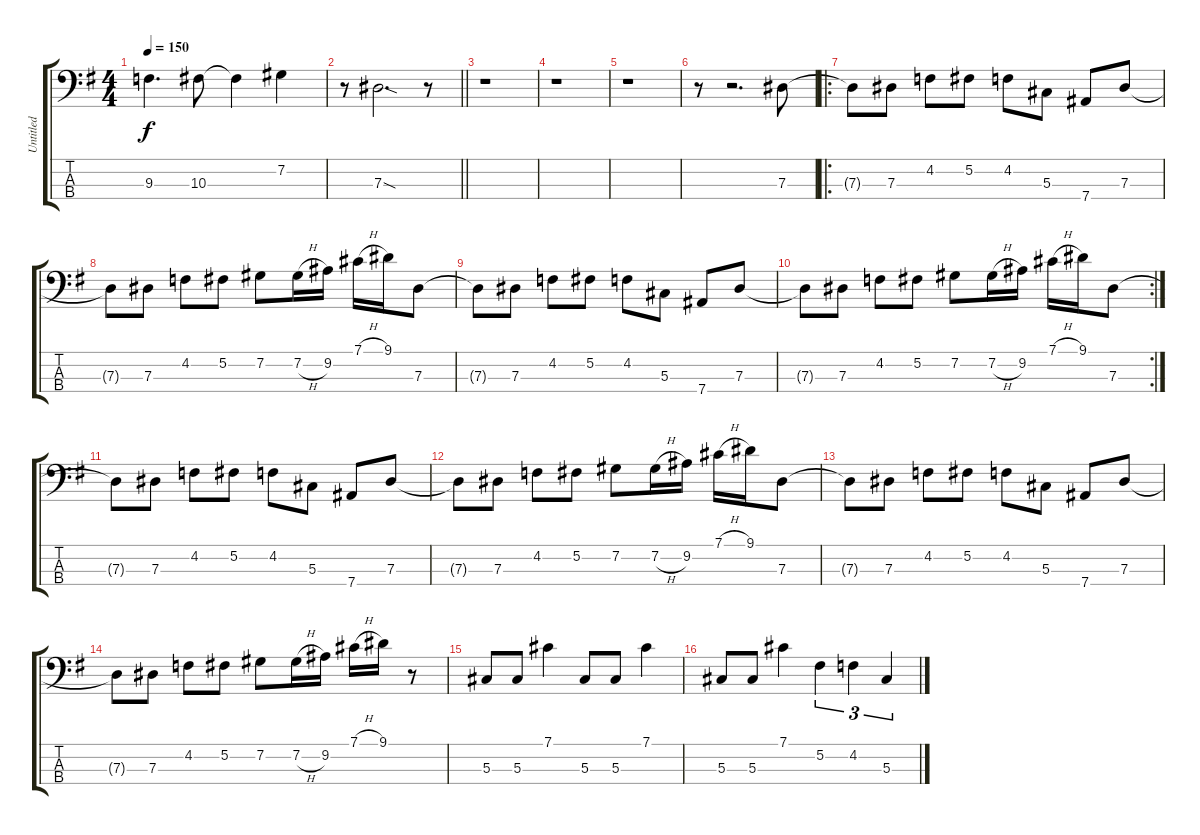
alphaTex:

\track ("Untitled" "Untitled") {instrument electricbassfinger}
\staff {score tabs}
\tuning (Gb2 Db2 Ab1 Eb1) {hide}
\ts (4 4)
\tempo 150
\clef f4
\ks g
9.3.4{d dy f} 10.3.8 10.3{t}.4 7.2.4 |
\barLineRight lightlight
r.8 7.3{sod}.2{d} r.8 |
r.1 |
r.1 |
r.1 |
r.8 r.2{d} 7.3.8 |
\ro
7.3{t}.8 7.3.8 4.2.8 5.2.8 4.2.8 5.3.8 7.4.8 7.3.8 |
7.3{t}.8 7.3.8 4.2.8 5.2.8 7.2.8 7.2{h}.16 9.2.16 7.1{h}.16 9.1.16 7.3.8 |
7.3{t}.8 7.3.8 4.2.8 5.2.8 4.2.8 5.3.8 7.4.8 7.3.8 |
\rc 2
7.3{t}.8 7.3.8 4.2.8 5.2.8 7.2.8 7.2{h}.16 9.2.16 7.1{h}.16 9.1.16 7.3.8 |
7.3{t}.8 7.3.8 4.2.8 5.2.8 4.2.8 5.3.8 7.4.8 7.3.8 |
7.3{t}.8 7.3.8 4.2.8 5.2.8 7.2.8 7.2{h}.16 9.2.16 7.1{h}.16 9.1.16 7.3.8 |
7.3{t}.8 7.3.8 4.2.8 5.2.8 4.2.8 5.3.8 7.4.8 7.3.8 |
7.3{t}.8 7.3.8 4.2.8 5.2.8 7.2.8 7.2{h}.16 9.2.16 7.1{h}.16 9.1.16 r.8 |
5.3.8 5.3.8 7.1.4 5.3.8 5.3.8 7.1.4 |
5.3.8 5.3.8 7.1.4 5.2.4{tu (3 2)} 4.2.4{tu (3 2)} 5.3.4{tu (3 2)}
